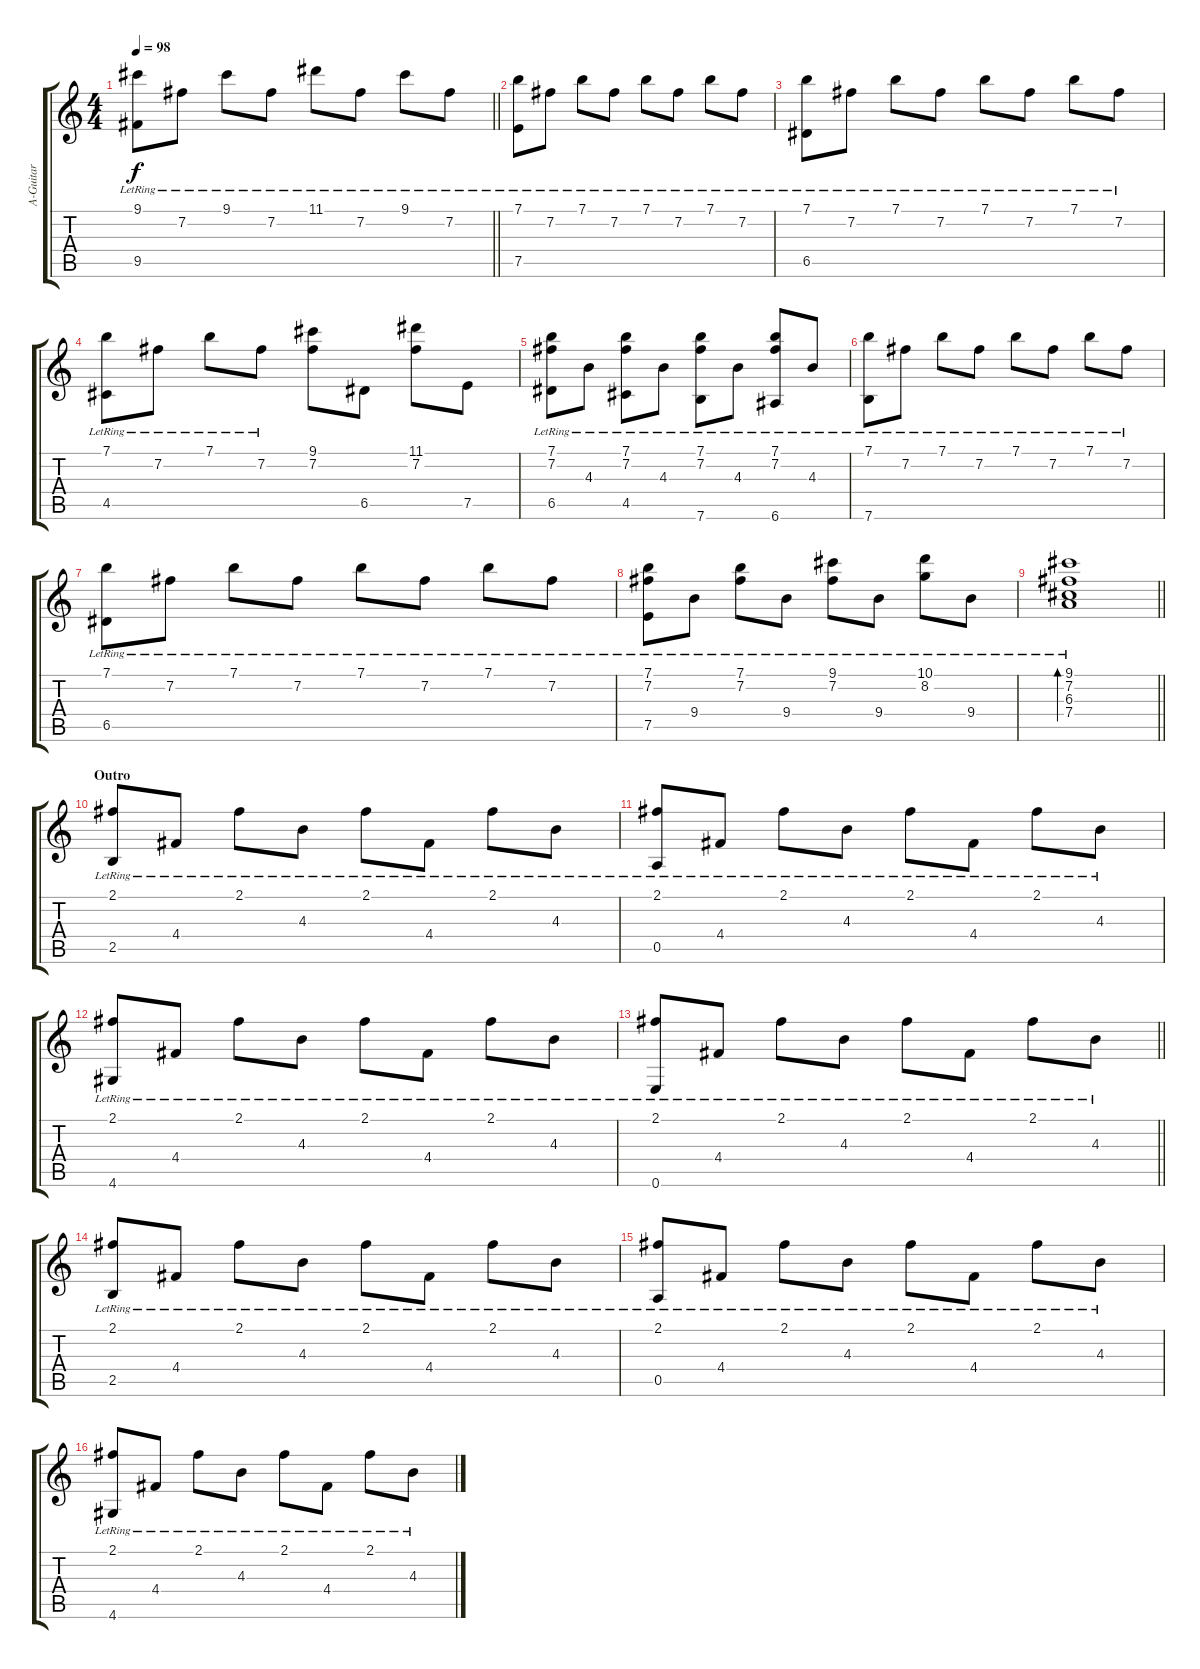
\track ("A-Guitar" "A-Guitar") {instrument acousticguitarsteel}
\staff {score tabs}
\tuning (E4 B3 G3 D3 A2 E2) {hide}
\ts (4 4)
\tempo 98
\clef g2
\barLineRight lightlight
\ks c
(9.1{lr} 9.5{lr}).8{dy f} 7.2{lr}.8 9.1{lr}.8 7.2{lr}.8 11.1{lr}.8 7.2{lr}.8 9.1{lr}.8 7.2{lr}.8 |
(7.1{lr} 7.5{lr}).8 7.2{lr}.8 7.1{lr}.8 7.2{lr}.8 7.1{lr}.8 7.2{lr}.8 7.1{lr}.8 7.2{lr}.8 |
(7.1{lr} 6.5{lr}).8 7.2{lr}.8 7.1{lr}.8 7.2{lr}.8 7.1{lr}.8 7.2{lr}.8 7.1{lr}.8 7.2{lr}.8 |
(7.1{lr} 4.5{lr}).8 7.2{lr}.8 7.1{lr}.8 7.2{lr}.8 (9.1 7.2).8 6.5.8 (11.1 7.2).8 7.5.8 |
(7.1{lr} 7.2{lr} 6.5{lr}).8 4.3{lr}.8 (7.1{lr} 7.2{lr} 4.5{lr}).8 4.3{lr}.8 (7.1{lr} 7.2{lr} 7.6{lr}).8 4.3{lr}.8 (7.1{lr} 7.2{lr} 6.6{lr}).8 4.3{lr}.8 |
(7.1{lr} 7.6{lr}).8 7.2{lr}.8 7.1{lr}.8 7.2{lr}.8 7.1{lr}.8 7.2{lr}.8 7.1{lr}.8 7.2{lr}.8 |
(7.1{lr} 6.5{lr}).8 7.2{lr}.8 7.1{lr}.8 7.2{lr}.8 7.1{lr}.8 7.2{lr}.8 7.1{lr}.8 7.2{lr}.8 |
(7.1{lr} 7.2{lr} 7.5{lr}).8 9.4{lr}.8 (7.1{lr} 7.2{lr}).8 9.4{lr}.8 (9.1{lr} 7.2{lr}).8 9.4{lr}.8 (10.1{lr} 8.2{lr}).8 9.4{lr}.8 |
\barLineRight lightlight
(9.1{lr} 7.2 6.3{lr} 7.4).1{bd 60} |
\section ("" "Outro")
(2.1{lr} 2.5{lr}).8 4.4{lr}.8 2.1{lr}.8 4.3{lr}.8 2.1{lr}.8 4.4{lr}.8 2.1{lr}.8 4.3{lr}.8 |
(2.1{lr} 0.5{lr}).8 4.4{lr}.8 2.1{lr}.8 4.3{lr}.8 2.1{lr}.8 4.4{lr}.8 2.1{lr}.8 4.3{lr}.8 |
(2.1{lr} 4.6{lr}).8 4.4{lr}.8 2.1{lr}.8 4.3{lr}.8 2.1{lr}.8 4.4{lr}.8 2.1{lr}.8 4.3{lr}.8 |
\barLineRight lightlight
(2.1{lr} 0.6{lr}).8 4.4{lr}.8 2.1{lr}.8 4.3{lr}.8 2.1{lr}.8 4.4{lr}.8 2.1{lr}.8 4.3{lr}.8 |
(2.1{lr} 2.5{lr}).8 4.4{lr}.8 2.1{lr}.8 4.3{lr}.8 2.1{lr}.8 4.4{lr}.8 2.1{lr}.8 4.3{lr}.8 |
(2.1{lr} 0.5{lr}).8 4.4{lr}.8 2.1{lr}.8 4.3{lr}.8 2.1{lr}.8 4.4{lr}.8 2.1{lr}.8 4.3{lr}.8 |
(2.1{lr} 4.6{lr}).8 4.4{lr}.8 2.1{lr}.8 4.3{lr}.8 2.1{lr}.8 4.4{lr}.8 2.1{lr}.8 4.3{lr}.8
